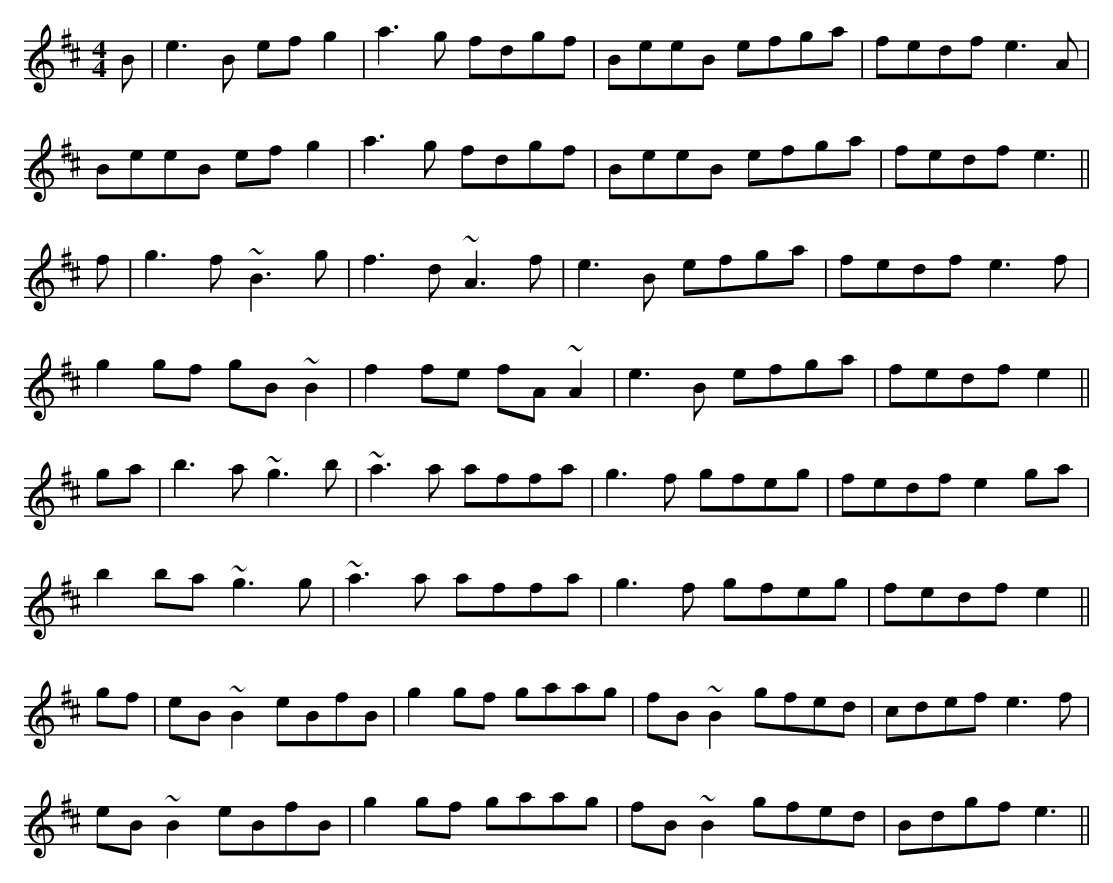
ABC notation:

X:1
M:4/4
K:Edor
B|e3B efg2|a3g fdgf|BeeB efga|fedf e3A|
BeeB efg2|a3g fdgf|BeeB efga|fedf e3||
f|g3f ~B3g|f3d ~A3f|e3B efga|fedf e3f|
g2gf gB~B2|f2fe fA~A2|e3B efga|fedf e2||
ga|b3a ~g3b|~a3a affa|g3f gfeg|fedf e2ga|
b2ba ~g3g|~a3a affa|g3f gfeg|fedf e2||
gf|eB~B2 eBfB|g2gf gaag|fB~B2 gfed|cdef e3f|
eB~B2 eBfB|g2gf gaag|fB~B2 gfed|Bdgf e3||
